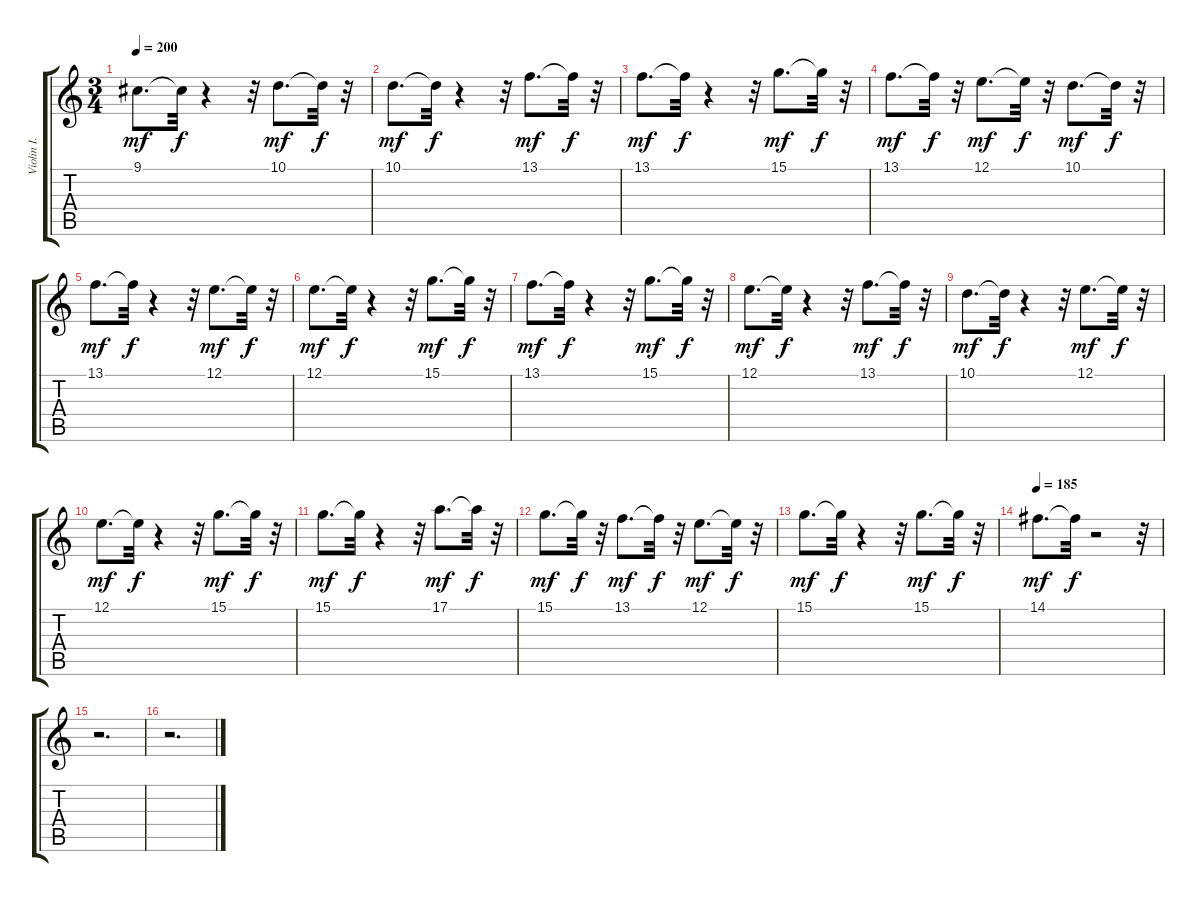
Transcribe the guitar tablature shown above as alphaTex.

\track ("Violin I." "Violin I.") {instrument stringensemble2}
\staff {score tabs}
\tuning (E4 B3 G3 D3 A2 E2) {hide}
\ts (3 4)
\tempo 200
\clef g2
\ks c
9.1.8{d dy mf} 9.1{t}.32{dy f} r.4 r.32 10.1.8{d dy mf} 10.1{t}.32{dy f} r.32 |
10.1.8{d dy mf} 10.1{t}.32{dy f} r.4 r.32 13.1.8{d dy mf} 13.1{t}.32{dy f} r.32 |
13.1.8{d dy mf} 13.1{t}.32{dy f} r.4 r.32 15.1.8{d dy mf} 15.1{t}.32{dy f} r.32 |
13.1.8{d dy mf} 13.1{t}.32{dy f} r.32 12.1.8{d dy mf} 12.1{t}.32{dy f} r.32 10.1.8{d dy mf} 10.1{t}.32{dy f} r.32 |
13.1.8{d dy mf} 13.1{t}.32{dy f} r.4 r.32 12.1.8{d dy mf} 12.1{t}.32{dy f} r.32 |
12.1.8{d dy mf} 12.1{t}.32{dy f} r.4 r.32 15.1.8{d dy mf} 15.1{t}.32{dy f} r.32 |
13.1.8{d dy mf} 13.1{t}.32{dy f} r.4 r.32 15.1.8{d dy mf} 15.1{t}.32{dy f} r.32 |
12.1.8{d dy mf} 12.1{t}.32{dy f} r.4 r.32 13.1.8{d dy mf} 13.1{t}.32{dy f} r.32 |
10.1.8{d dy mf} 10.1{t}.32{dy f} r.4 r.32 12.1.8{d dy mf} 12.1{t}.32{dy f} r.32 |
12.1.8{d dy mf} 12.1{t}.32{dy f} r.4 r.32 15.1.8{d dy mf} 15.1{t}.32{dy f} r.32 |
15.1.8{d dy mf} 15.1{t}.32{dy f} r.4 r.32 17.1.8{d dy mf} 17.1{t}.32{dy f} r.32 |
15.1.8{d dy mf} 15.1{t}.32{dy f} r.32 13.1.8{d dy mf} 13.1{t}.32{dy f} r.32 12.1.8{d dy mf} 12.1{t}.32{dy f} r.32 |
15.1.8{d dy mf} 15.1{t}.32{dy f} r.4 r.32 15.1.8{d dy mf} 15.1{t}.32{dy f} r.32 |
\tempo 185
14.1.8{d dy mf} 14.1{t}.32{dy f} r.2 r.32 |
r.2{d} |
r.2{d}
